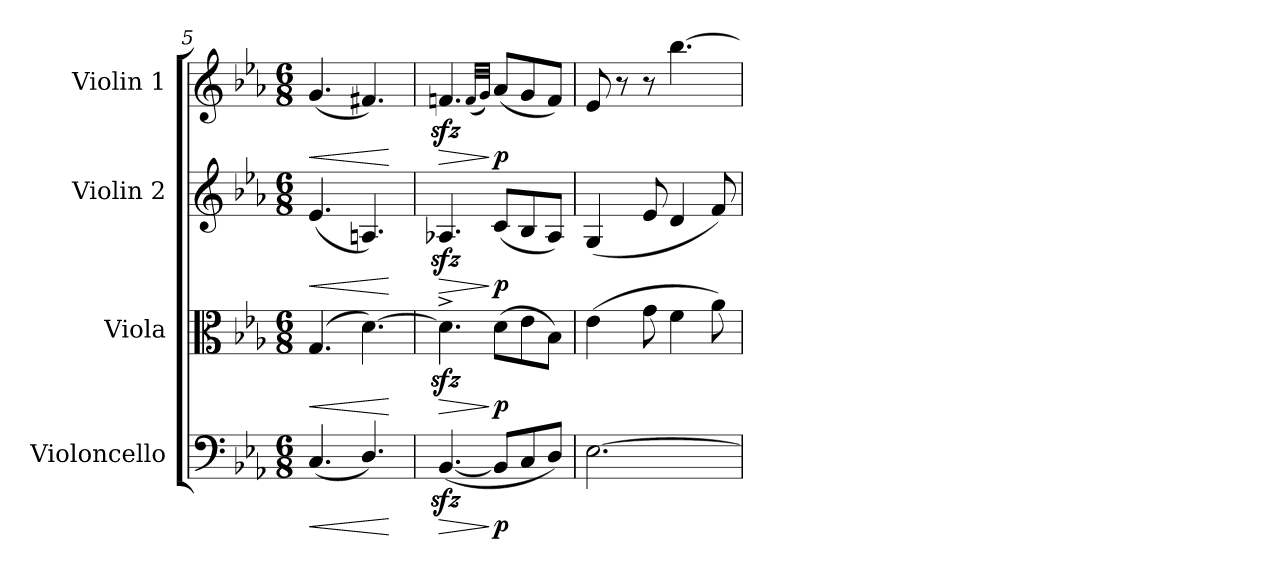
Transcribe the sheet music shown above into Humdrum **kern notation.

**kern	**dynam	**kern	**dynam	**kern	**dynam	**kern	**dynam
*part4	*part4	*part3	*part3	*part2	*part2	*part1	*part1
*staff4	*staff4	*staff3	*staff3	*staff2	*staff2	*staff1	*staff1
*I"Violoncello	*	*I"Viola	*	*I"Violin 2	*	*I"Violin 1	*
*I'Vc	*	*I'Vla	*	*I'Vln	*	*I'Vln	*
*clefF4	*	*clefC3	*	*clefG2	*	*clefG2	*
*k[b-e-a-]	*	*k[b-e-a-]	*	*k[b-e-a-]	*	*k[b-e-a-]	*
*M6/8	*	*M6/8	*	*M6/8	*	*M6/8	*
=5	=5	=5	=5	=5	=5	=5	=5
!	!LO:HP:b	!	!LO:HP:b	!	!LO:HP:b	!	!LO:HP:b
(4.C/	<	(4.G/	<	(4.e-/	<	(4.g/	<
4.D/)	.	[4.d\)	.	4.An/)	.	4.f#X/)	.
.	[	.	[	.	[	.	[
=6	=6	=6	=6	=6	=6	=6	=6
!	!LO:HP:b	!	!LO:HP:b	!	!LO:HP:b	!	!LO:HP:b
([4.BB-zz</	>	4.dzz<^\]	>	4.A-Xzz</	>	4.fnzz</	>
.	.	.	.	.	.	(32qf/LLL	.
.	.	.	.	.	.	32qg/JJJ)	.
!	!LO:DY:n=1:b	!	!LO:DY:n=1:b	!	!LO:DY:n=1:b	!	!LO:DY:n=1:b
8BB-/L]	] p	(8d\L	] p	(8c/L	] p	(8a-/L	] p
8C/	.	8e-\	.	8B-/	.	8g/	.
8D/J)	.	8B-\J)	.	8A-/J)	.	8f/J)	.
!!LO:LB:g=z
=7	=7	=7	=7	=7	=7	=7	=7
[2.E-\	.	(4e-\	.	(4G/	.	8e-/	.
.	.	.	.	.	.	8r	.
.	.	8g\	.	8e-/	.	8r	.
.	.	4f\	.	4d/	.	[4.bb-\	.
.	.	8a-\)	.	8f/)	.	.	.
=	=	=	=	=	=	=	=
*-	*-	*-	*-	*-	*-	*-	*-
